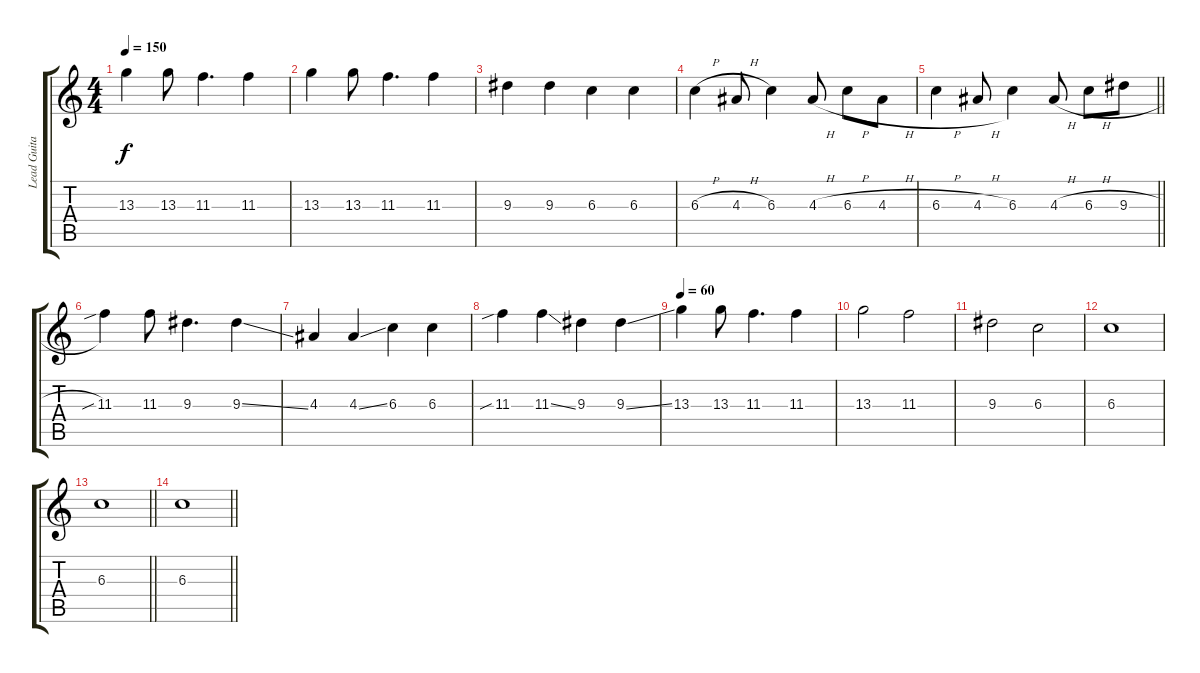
\track ("Lead Guitar 2" "Lead Guita") {instrument distortionguitar}
\staff {score tabs}
\tuning (Eb4 Bb3 Gb3 Db3 Ab2 Eb2) {hide}
\ts (4 4)
\tempo 150
\clef g2
\ks c
13.3.4{dy f} 13.3.8 11.3.4{d} 11.3.4 |
13.3.4 13.3.8 11.3.4{d} 11.3.4 |
9.3.4 9.3.4 6.3.4 6.3.4 |
6.3{h}.4 4.3{h}.8 6.3.4 4.3{h}.8 6.3{h}.8 4.3{h}.8 |
\barLineRight lightlight
6.3{h}.4 4.3{h}.8 6.3.4 4.3{h}.8 6.3{h}.8 9.3{h}.8 |
11.3{sib}.4 11.3.8 9.3.4{d} 9.3{ss}.4 |
4.3.4 4.3{ss}.4 6.3.4 6.3.4 |
11.3{sib}.4 11.3{ss}.4 9.3.4 9.3{ss}.4 |
\tempo 60
13.3.4 13.3.8 11.3.4{d} 11.3.4 |
13.3.2 11.3.2 |
9.3.2 6.3.2 |
6.3.1 |
\barLineRight lightlight
6.3.1 |
\barLineRight lightlight
6.3.1
